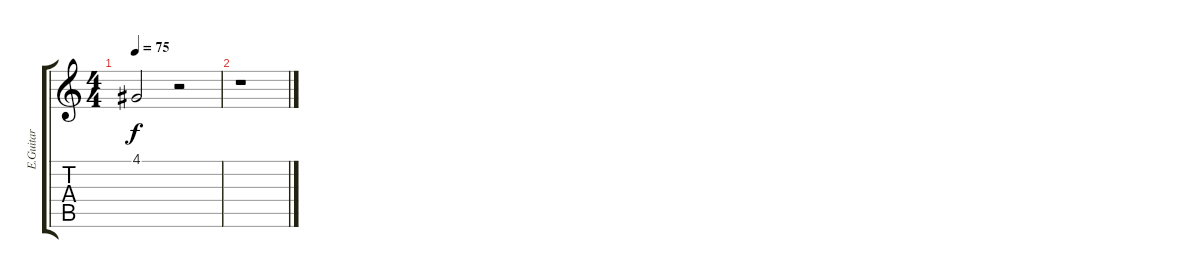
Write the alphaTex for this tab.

\track ("E.Guitar" "E.Guitar") {instrument brightacousticpiano}
\staff {score tabs}
\tuning (E4 B3 G3 D3 A2 E2) {hide}
\ts (4 4)
\tempo 75
\clef g2
\ks c
4.1{t}.2{dy f} r.2 |
r.1
